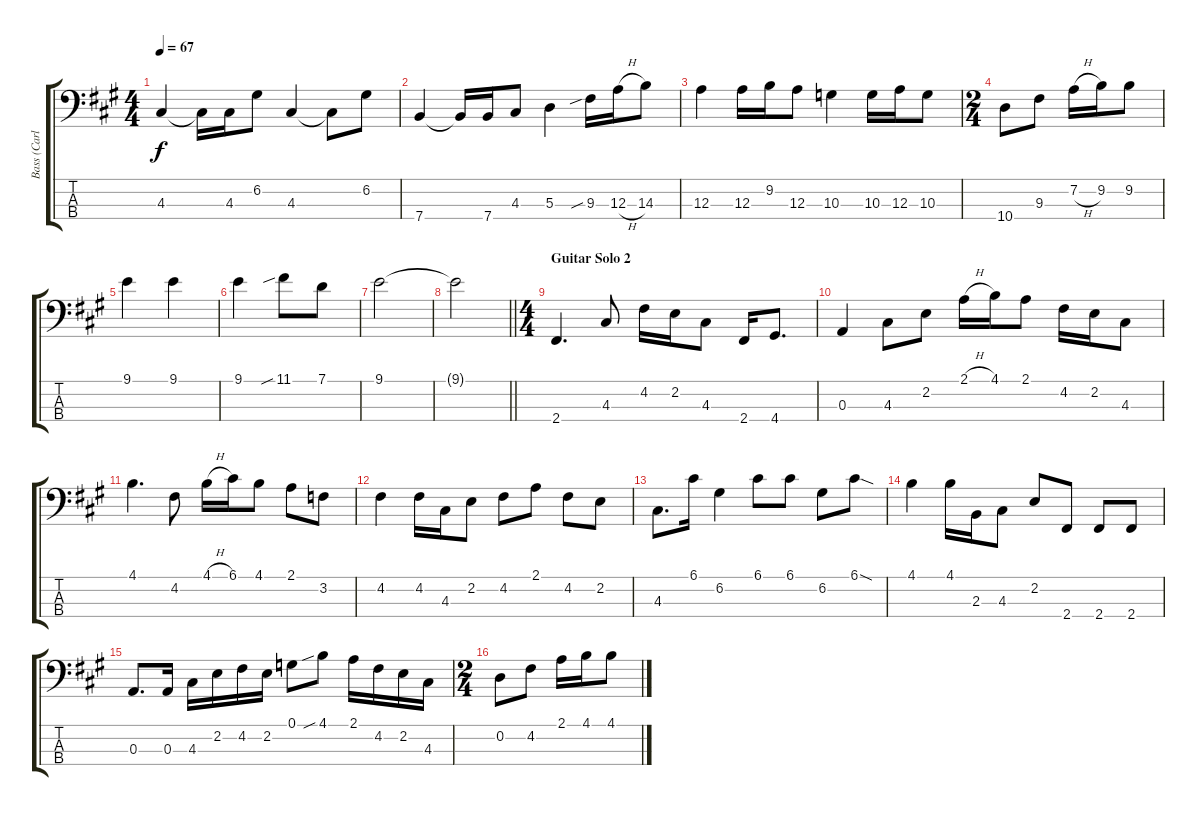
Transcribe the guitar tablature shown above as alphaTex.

\track ("Bass (Carl Radle)" "Bass (Carl") {instrument electricbassfinger}
\staff {score tabs}
\tuning (G2 D2 A1 E1) {hide}
\ts (4 4)
\tempo 67
\clef f4
\ks a
4.3.4{dy f} 4.3{t}.16 4.3.16 6.2.8 4.3.4 4.3{t}.8 6.2.8 |
7.4.4 7.4{t}.16 7.4.16 4.3.8 5.3.4 9.3{sib}.16 12.3{h}.16 14.3.8 |
12.3.4 12.3.16 9.2.16 12.3.8 10.3.4 10.3.16 12.3.16 10.3.8 |
\ts (2 4)
10.4.8 9.3.8 7.2{h}.16 9.2.16 9.2.8 |
9.1.4 9.1.4 |
9.1.4 11.1{sib}.8 7.1.8 |
9.1.2 |
\barLineRight lightlight
9.1{t}.2 |
\ts (4 4)
\section ("" "Guitar Solo 2")
2.4.4{d} 4.3.8 4.2.16 2.2.16 4.3.8 2.4.16 4.4.8{d} |
0.3.4 4.3.8 2.2.8 2.1{h}.16 4.1.16 2.1.8 4.2.16 2.2.16 4.3.8 |
4.1.4{d} 4.2.8 4.1{h}.16 6.1.16 4.1.8 2.1.8 3.2.8 |
4.2.4 4.2.16 4.3.16 2.2.8 4.2.8 2.1.8 4.2.8 2.2.8 |
4.3.8{d} 6.1.16 6.2.4 6.1.8 6.1.8 6.2.8 6.1{sod}.8 |
4.1.4 4.1.16 2.3.16 4.3.8 2.2.8 2.4.8 2.4.8 2.4.8 |
0.3.8{d} 0.3.16 4.3.16 2.2.16 4.2.16 2.2.16 0.1.8 4.1{sib}.8 2.1.16 4.2.16 2.2.16 4.3.16 |
\ts (2 4)
0.2.8 4.2.8 2.1.16 4.1.16 4.1.8
